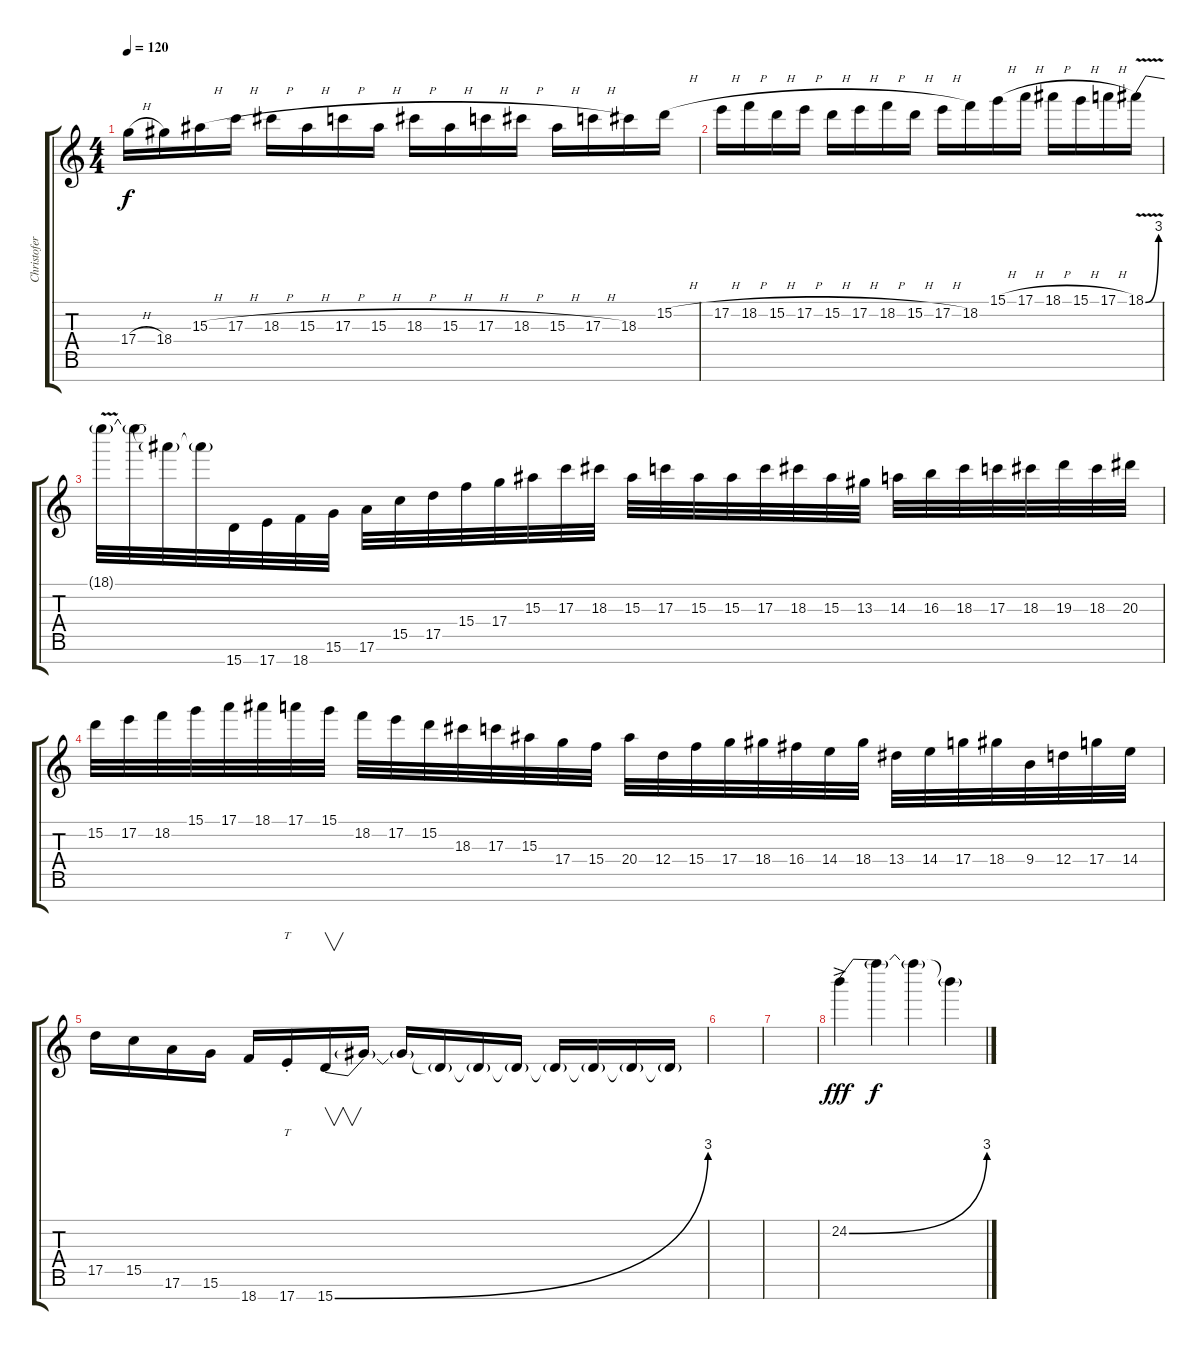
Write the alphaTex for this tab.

\track ("Christofer" "Christofer") {instrument distortionguitar}
\staff {score tabs}
\tuning (E4 B3 G3 D3 A2 E2 B1) {hide}
\ts (4 4)
\tempo 120
\clef g2
\ks c
17.4{h}.16{dy f} 18.4.16 15.3{h}.16 17.3{h}.16 18.3{h}.16 15.3{h}.16 17.3{h}.16 15.3{h}.16 18.3{h}.16 15.3{h}.16 17.3{h}.16 18.3{h}.16 15.3{h}.16 17.3{h}.16 18.3.16 15.2{h}.16 |
17.2{h}.16 18.2{h}.16 15.2{h}.16 17.2{h}.16 15.2{h}.16 17.2{h}.16 18.2{h}.16 15.2{h}.16 17.2{h}.16 18.2.16 15.1{h}.16 17.1{h}.16 18.1{h}.16 15.1{h}.16 17.1{h}.16 18.1{be (bend 0 0 60 12) v}.16 |
18.1{t}.32 18.1{t}.32 18.1{t}.32 18.1{t}.32 15.7.32 17.7.32 18.7.32 15.6.32 17.6.32 15.5.32 17.5.32 15.4.32 17.4.32 15.3.32 17.3.32 18.3.32 15.3.32 17.3.32 15.3.32 15.3.32 17.3.32 18.3.32 15.3.32 13.3.32 14.3.32 16.3.32 18.3.32 17.3.32 18.3.32 19.3.32 18.3.32 20.3.32 |
15.2.32 17.2.32 18.2.32 15.1.32 17.1.32 18.1.32 17.1.32 15.1.32 18.2.32 17.2.32 15.2.32 18.3.32 17.3.32 15.3.32 17.4.32 15.4.32 20.4.32 12.4.32 15.4.32 17.4.32 18.4.32 16.4.32 14.4.32 18.4.32 13.4.32 14.4.32 17.4.32 18.4.32 9.4.32 12.4.32 17.4.32 14.4.32 |
17.5.16 15.5.16 17.6.16 15.6.16 18.7.16 17.7{st}.16{tt} 15.7{be (bend 0 0 60 12)}.16{v} 15.7{t}.16 15.7{t}.16 15.7{t}.16 15.7{t}.16 15.7{t}.16 15.7{t}.16 15.7{t}.16 15.7{t}.16 15.7{t}.16 |
|
|
24.2{be (bend 0 0 60 12) ac}.4{dy fff} 24.2{t}.4{dy f} 24.2{t}.4 24.2{t}.4
